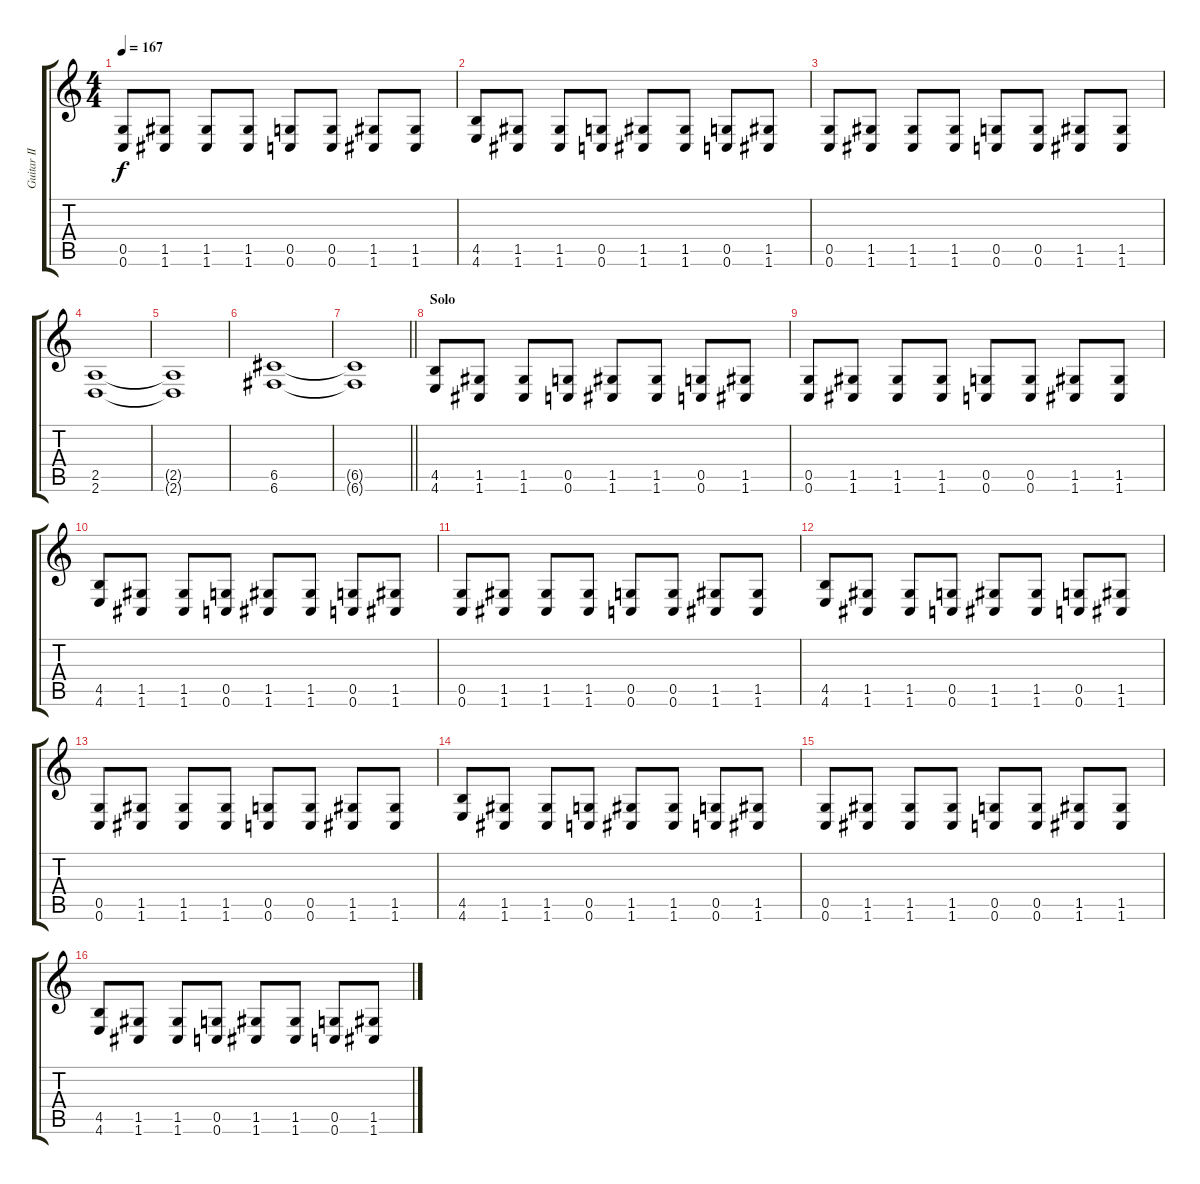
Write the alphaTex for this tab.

\track ("Guitar II" "Guitar II") {instrument overdrivenguitar}
\staff {score tabs}
\tuning (D4 A3 F3 C3 G2 C2) {hide}
\ts (4 4)
\tempo 167
\clef g2
\ks c
(0.5 0.6).8{dy f} (1.5 1.6).8 (1.5 1.6).8 (1.5 1.6).8 (0.5 0.6).8 (0.5 0.6).8 (1.5 1.6).8 (1.5 1.6).8 |
(4.5 4.6).8 (1.5 1.6).8 (1.5 1.6).8 (0.5 0.6).8 (1.5 1.6).8 (1.5 1.6).8 (0.5 0.6).8 (1.5 1.6).8 |
(0.5 0.6).8 (1.5 1.6).8 (1.5 1.6).8 (1.5 1.6).8 (0.5 0.6).8 (0.5 0.6).8 (1.5 1.6).8 (1.5 1.6).8 |
(2.5 2.6).1 |
(2.5{t} 2.6{t}).1 |
(6.5 6.6).1 |
\barLineRight lightlight
(6.5{t} 6.6{t}).1 |
\section ("" "Solo")
(4.5 4.6).8 (1.5 1.6).8 (1.5 1.6).8 (0.5 0.6).8 (1.5 1.6).8 (1.5 1.6).8 (0.5 0.6).8 (1.5 1.6).8 |
(0.5 0.6).8 (1.5 1.6).8 (1.5 1.6).8 (1.5 1.6).8 (0.5 0.6).8 (0.5 0.6).8 (1.5 1.6).8 (1.5 1.6).8 |
(4.5 4.6).8 (1.5 1.6).8 (1.5 1.6).8 (0.5 0.6).8 (1.5 1.6).8 (1.5 1.6).8 (0.5 0.6).8 (1.5 1.6).8 |
(0.5 0.6).8 (1.5 1.6).8 (1.5 1.6).8 (1.5 1.6).8 (0.5 0.6).8 (0.5 0.6).8 (1.5 1.6).8 (1.5 1.6).8 |
(4.5 4.6).8 (1.5 1.6).8 (1.5 1.6).8 (0.5 0.6).8 (1.5 1.6).8 (1.5 1.6).8 (0.5 0.6).8 (1.5 1.6).8 |
(0.5 0.6).8 (1.5 1.6).8 (1.5 1.6).8 (1.5 1.6).8 (0.5 0.6).8 (0.5 0.6).8 (1.5 1.6).8 (1.5 1.6).8 |
(4.5 4.6).8 (1.5 1.6).8 (1.5 1.6).8 (0.5 0.6).8 (1.5 1.6).8 (1.5 1.6).8 (0.5 0.6).8 (1.5 1.6).8 |
(0.5 0.6).8 (1.5 1.6).8 (1.5 1.6).8 (1.5 1.6).8 (0.5 0.6).8 (0.5 0.6).8 (1.5 1.6).8 (1.5 1.6).8 |
(4.5 4.6).8 (1.5 1.6).8 (1.5 1.6).8 (0.5 0.6).8 (1.5 1.6).8 (1.5 1.6).8 (0.5 0.6).8 (1.5 1.6).8
